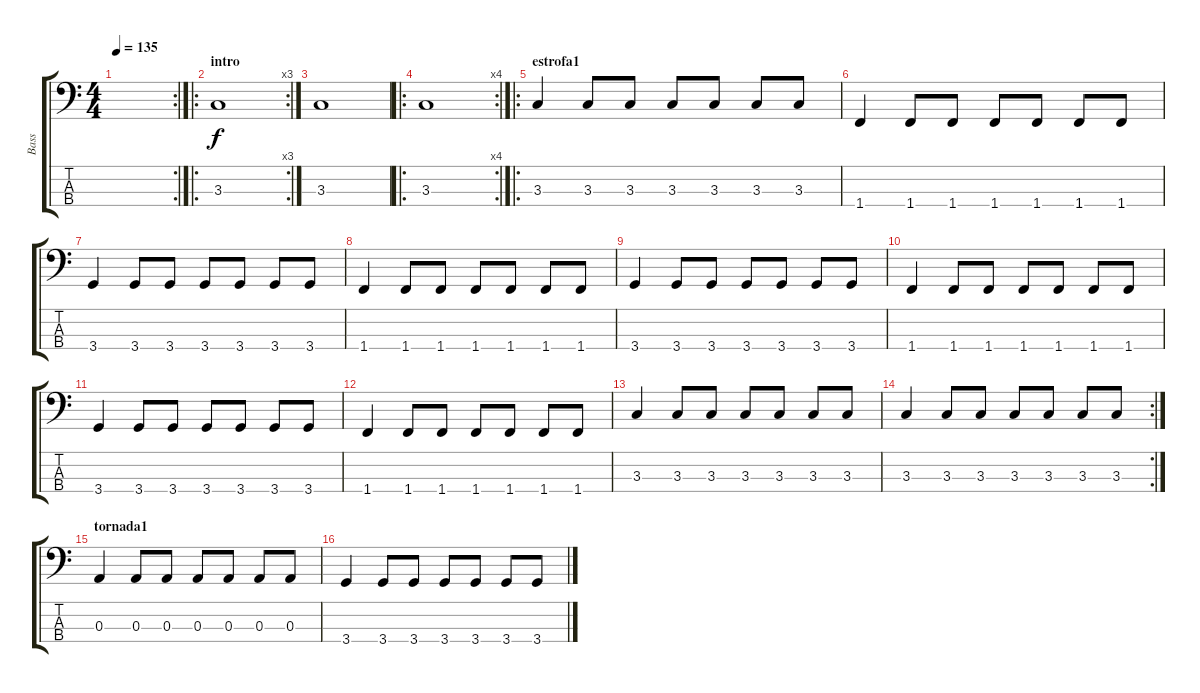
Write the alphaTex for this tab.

\track ("Bass" "Bass") {instrument acousticbass}
\staff {score tabs}
\tuning (G2 D2 A1 E1) {hide}
\rc 2
\ts (4 4)
\tempo 135
\clef f4
\ks c
|
\ro
\rc 3
\section ("" "intro")
3.3.1 |
3.3.1 |
\ro
\rc 4
3.3.1 |
\ro
\section ("" "estrofa1")
3.3.4 3.3.8 3.3.8 3.3.8 3.3.8 3.3.8 3.3.8 |
1.4.4 1.4.8 1.4.8 1.4.8 1.4.8 1.4.8 1.4.8 |
3.4.4 3.4.8 3.4.8 3.4.8 3.4.8 3.4.8 3.4.8 |
1.4.4 1.4.8 1.4.8 1.4.8 1.4.8 1.4.8 1.4.8 |
3.4.4 3.4.8 3.4.8 3.4.8 3.4.8 3.4.8 3.4.8 |
1.4.4 1.4.8 1.4.8 1.4.8 1.4.8 1.4.8 1.4.8 |
3.4.4 3.4.8 3.4.8 3.4.8 3.4.8 3.4.8 3.4.8 |
1.4.4 1.4.8 1.4.8 1.4.8 1.4.8 1.4.8 1.4.8 |
3.3.4 3.3.8 3.3.8 3.3.8 3.3.8 3.3.8 3.3.8 |
\rc 2
3.3.4 3.3.8 3.3.8 3.3.8 3.3.8 3.3.8 3.3.8 |
\section ("" "tornada1")
0.3.4 0.3.8 0.3.8 0.3.8 0.3.8 0.3.8 0.3.8 |
3.4.4 3.4.8 3.4.8 3.4.8 3.4.8 3.4.8 3.4.8
